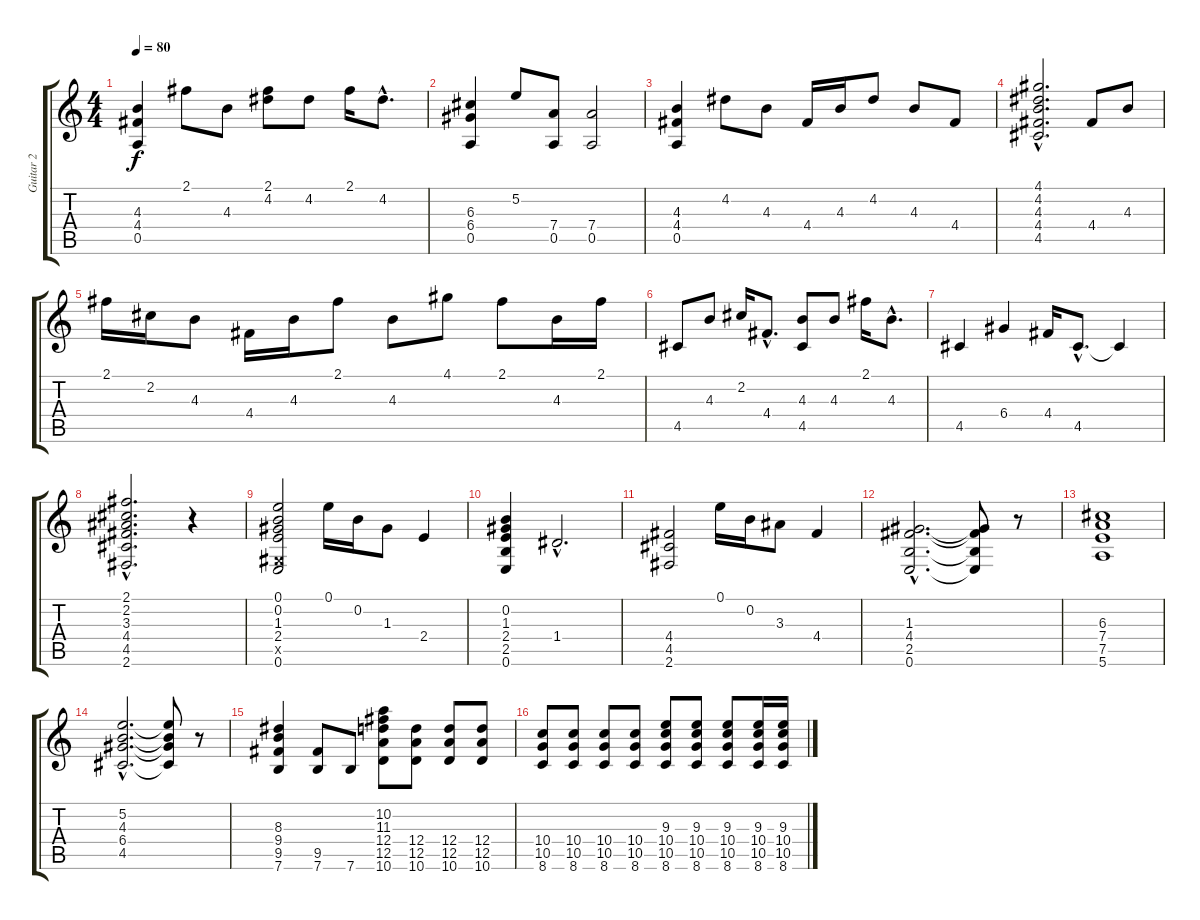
\track ("Guitar 2 " "Guitar 2 ") {instrument acousticguitarsteel}
\staff {score tabs}
\tuning (E4 B3 G3 D3 A2 E2) {hide}
\ts (4 4)
\tempo 80
\clef g2
\ks c
(4.3 4.4 0.5).4{dy f} 2.1.8 4.3.8 (2.1 4.2).8 4.2.8 2.1.16 4.2{hac}.8{d} |
(6.3 6.4 0.5).4 5.2.8 (7.4 0.5).8 (7.4 0.5).2 |
(4.3 4.4 0.5).4 4.2.8 4.3.8 4.4.16 4.3.16 4.2.8 4.3.8 4.4.8 |
(4.1{hac} 4.2{hac} 4.3{hac} 4.4{hac} 4.5{hac}).2{d} 4.4.8 4.3.8 |
2.1.16 2.2.16 4.3.8 4.4.16 4.3.16 2.1.8 4.3.8 4.1.8 2.1.8 4.3.16 2.1.16 |
4.5.8 4.3.8 2.2.16 4.4{hac}.8{d} (4.3 4.5).8 4.3.8 2.1.16 4.3{hac}.8{d} |
4.5.4 6.4.4 4.4.16 4.5{hac}.8{d} 4.5{t}.4 |
(2.1{hac} 2.2{hac} 3.3{hac} 4.4{hac} 4.5{hac} 2.6{hac}).2{d} r.4 |
(0.1 0.2 1.3 2.4 -1.5{x} 0.6).2 0.1.16 0.2.16 1.3.8 2.4.4 |
(0.2 1.3 2.4 2.5 0.6).4 1.4{hac}.2{d} |
(4.4 4.5 2.6).2 0.1.16 0.2.16 3.3.8 4.4.4 |
(1.3{hac} 4.4{hac} 2.5{hac} 0.6{hac}).2{d} (1.3{t} 4.4{t} 2.5{t} 0.6{t}).8 r.8 |
(6.3 7.4 7.5 5.6).1 |
(5.2{hac} 4.3{hac} 6.4{hac} 4.5{hac}).2{d} (5.2{t} 4.3{t} 6.4{t} 4.5{t}).8 r.8 |
(8.3 9.4 9.5 7.6).4 (9.5 7.6).8 7.6.8 (10.2 11.3 12.4 12.5 10.6).8 (12.4 12.5 10.6).8 (12.4 12.5 10.6).8 (12.4 12.5 10.6).8 |
(10.4 10.5 8.6).8 (10.4 10.5 8.6).8 (10.4 10.5 8.6).8 (10.4 10.5 8.6).8 (9.3 10.4 10.5 8.6).8 (9.3 10.4 10.5 8.6).8 (9.3 10.4 10.5 8.6).8 (9.3 10.4 10.5 8.6).16 (9.3 10.4 10.5 8.6).16
